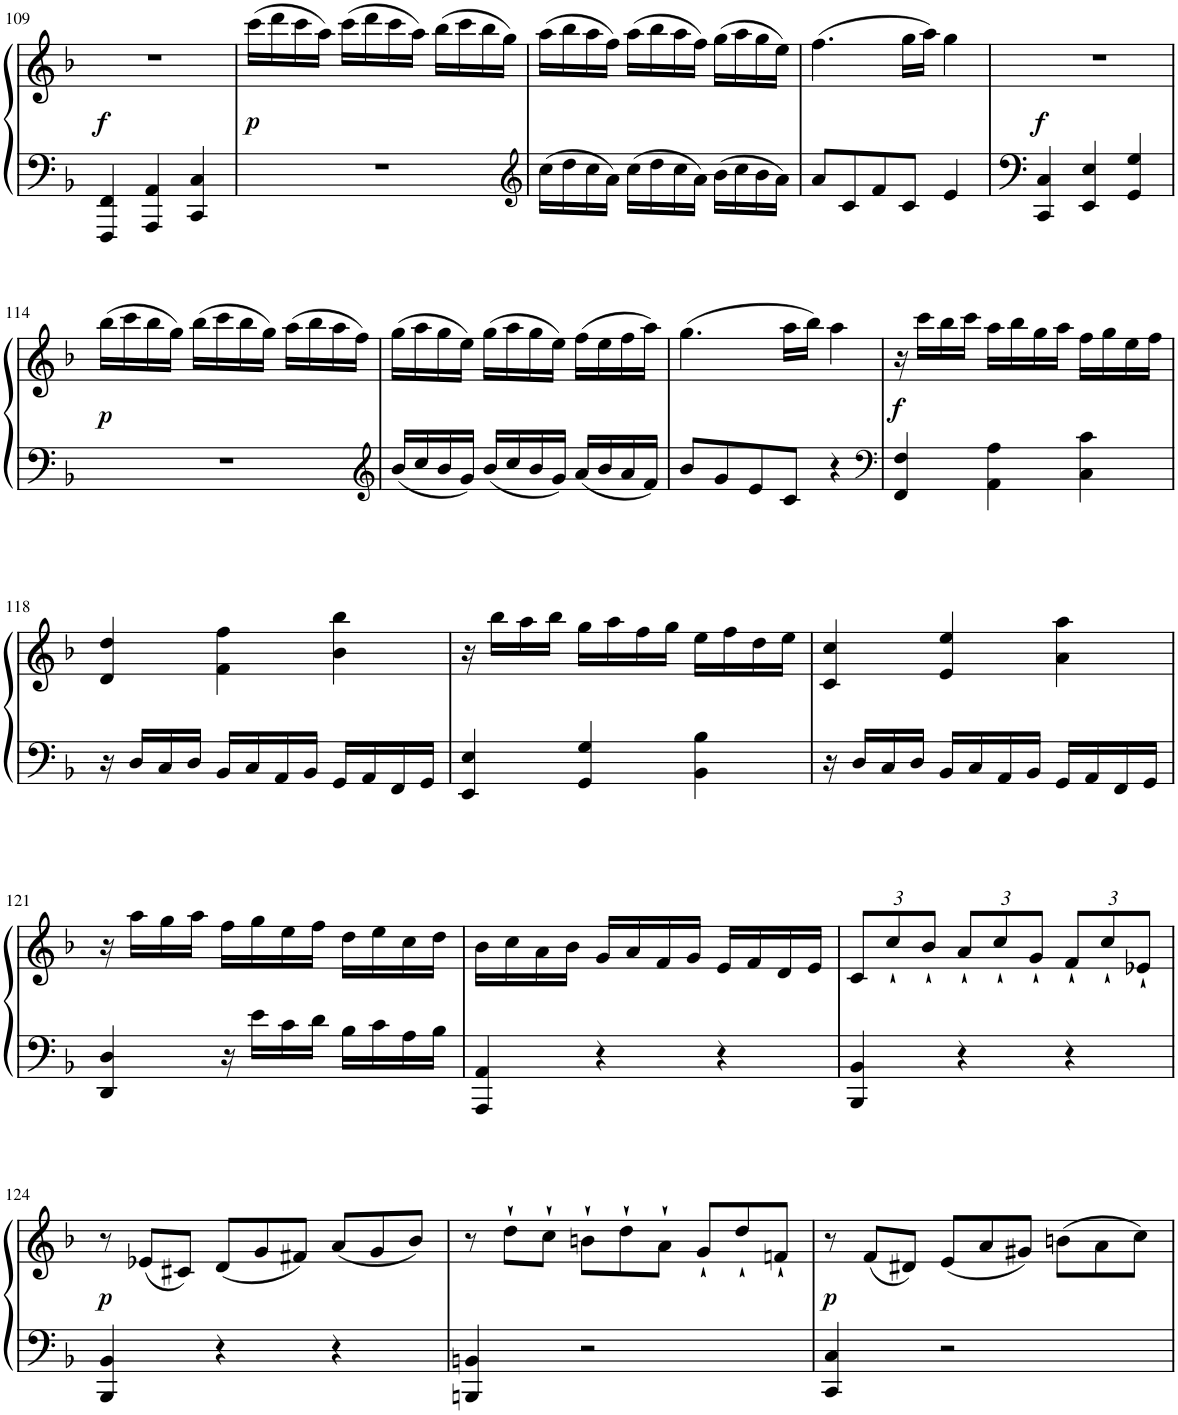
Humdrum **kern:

**kern	**kern	**dynam
*part1	*part1	*part1
*staff2	*staff1	*staff1/2
*I"Piano	*	*
*I'Pno.	*	*
!!LO:PB:g=z
*clefF4	*clefG2	*
*k[b-]	*k[b-]	*
*M3/4	*M3/4	*
=109	=109	=109
!	!	!LO:DY:a=2
4FFF/ 4FF/	2.r	f
4AAA/ 4AA/	.	.
4CC/ 4C/	.	.
=110	=110	=110
!	!	!LO:DY:b
2.r	(16ccc\LL	p
.	16ddd\	.
.	16ccc\	.
.	16aa\JJ)	.
.	(16ccc\LL	.
.	16ddd\	.
.	16ccc\	.
.	16aa\JJ)	.
.	(16bb-\LL	.
.	16ccc\	.
.	16bb-\	.
.	16gg\JJ)	.
=111	=111	=111
*clefG2	*	*
16cc\LL	(16aa\LL	.
16dd\	16bb-\	.
16cc\	16aa\	.
16a\JJ	16ff\JJ)	.
16cc\LL	(16aa\LL	.
16dd\	16bb-\	.
16cc\	16aa\	.
16a\JJ	16ff\JJ)	.
16b-\LL	(16gg\LL	.
16cc\	16aa\	.
16b-\	16gg\	.
16a\JJ	16ee\JJ)	.
=112	=112	=112
8a/L	(4.ff\	.
8c/	.	.
8f/	.	.
8c/J	16gg\LL	.
.	16aa\JJ)	.
4e/	4gg\	.
=113	=113	=113
!	!	!LO:DY:a=2
4CC/ 4C/	2.r	f
4EE/ 4E/	.	.
4GG/ 4G/	.	.
!!LO:LB:g=z
=114	=114	=114
!	!	!LO:DY:b
2.r	(16bb-\LL	p
.	16ccc\	.
.	16bb-\	.
.	16gg\JJ)	.
.	(16bb-\LL	.
.	16ccc\	.
.	16bb-\	.
.	16gg\JJ)	.
.	(16aa\LL	.
.	16bb-\	.
.	16aa\	.
.	16ff\JJ)	.
=115	=115	=115
*clefG2	*	*
16b-/LL	(16gg\LL	.
16cc/	16aa\	.
16b-/	16gg\	.
16g/JJ	16ee\JJ)	.
16b-/LL	(16gg\LL	.
16cc/	16aa\	.
16b-/	16gg\	.
16g/JJ	16ee\JJ)	.
16a/LL	(16ff\LL	.
16b-/	16ee\	.
16a/	16ff\	.
16f/JJ	16aa\JJ)	.
=116	=116	=116
8b-/L	(4.gg\	.
8g/	.	.
8e/	.	.
8c/J	16aa\LL	.
.	16bb-\JJ)	.
4r	4aa\	.
=117	=117	=117
*clefF4	*	*
!	!	!LO:DY:b
4FF/ 4F/	16r	f
.	16ccc\LL	.
.	16bb-\	.
.	16ccc\JJ	.
4AA\ 4A\	16aa\LL	.
.	16bb-\	.
.	16gg\	.
.	16aa\JJ	.
4C\ 4c\	16ff\LL	.
.	16gg\	.
.	16ee\	.
.	16ff\JJ	.
!!LO:LB:g=z
=118	=118	=118
16r	4d/ 4dd/	.
16D/LL	.	.
16C/	.	.
16D/JJ	.	.
16BB-/LL	4f\ 4ff\	.
16C/	.	.
16AA/	.	.
16BB-/JJ	.	.
16GG/LL	4b-\ 4bb-\	.
16AA/	.	.
16FF/	.	.
16GG/JJ	.	.
=119	=119	=119
4EE/ 4E/	16r	.
.	16bb-\LL	.
.	16aa\	.
.	16bb-\JJ	.
4GG/ 4G/	16gg\LL	.
.	16aa\	.
.	16ff\	.
.	16gg\JJ	.
4BB-\ 4B-\	16ee\LL	.
.	16ff\	.
.	16dd\	.
.	16ee\JJ	.
=120	=120	=120
16r	4c/ 4cc/	.
16D/LL	.	.
16C/	.	.
16D/JJ	.	.
16BB-/LL	4e/ 4ee/	.
16C/	.	.
16AA/	.	.
16BB-/JJ	.	.
16GG/LL	4a\ 4aa\	.
16AA/	.	.
16FF/	.	.
16GG/JJ	.	.
!!LO:LB:g=z
=121	=121	=121
4DD/ 4D/	16r	.
.	16aa\LL	.
.	16gg\	.
.	16aa\JJ	.
16r	16ff\LL	.
16e\LL	16gg\	.
16c\	16ee\	.
16d\JJ	16ff\JJ	.
16B-\LL	16dd\LL	.
16c\	16ee\	.
16A\	16cc\	.
16B-\JJ	16dd\JJ	.
=122	=122	=122
4AAA/ 4AA/	16b-\LL	.
.	16cc\	.
.	16a\	.
.	16b-\JJ	.
4r	16g/LL	.
.	16a/	.
.	16f/	.
.	16g/JJ	.
4r	16e/LL	.
.	16f/	.
.	16d/	.
.	16e/JJ	.
=123	=123	=123
*	*Xbrackettup	*
4BBB-/ 4BB-/	12c/L	.
.	12cc`/	.
.	12b-`/J	.
4r	12a`/L	.
.	12cc`/	.
.	12g`/J	.
4r	12f`/L	.
.	12cc`/	.
.	12e-X`/J	.
!!LO:LB:g=z
=124	=124	=124
*	*brackettup	*
!	!	!LO:DY:b
4BBB-/ 4BB-/	12r	p
.	(12e-X/L	.
.	12c#X/J)	.
4r	(12d/L	.
.	12g/	.
.	12f#X/J)	.
4r	(12a/L	.
.	12g/	.
.	12b-/J)	.
=125	=125	=125
4BBBn/ 4BBn/	12r	.
.	12dd`\L	.
.	12cc`\J	.
2r	12bn`\L	.
.	12dd`\	.
.	12a`\J	.
.	12g`/L	.
.	12dd`/	.
.	12fn`/J	.
=126	=126	=126
!	!	!LO:DY:b
4CC/ 4C/	12r	p
.	(12f/L	.
.	12d#X/J)	.
2r	(12e/L	.
.	12a/	.
.	12g#X/J)	.
.	(12bn\L	.
.	12a\	.
.	12cc\J)	.
=	=	=
*-	*-	*-
